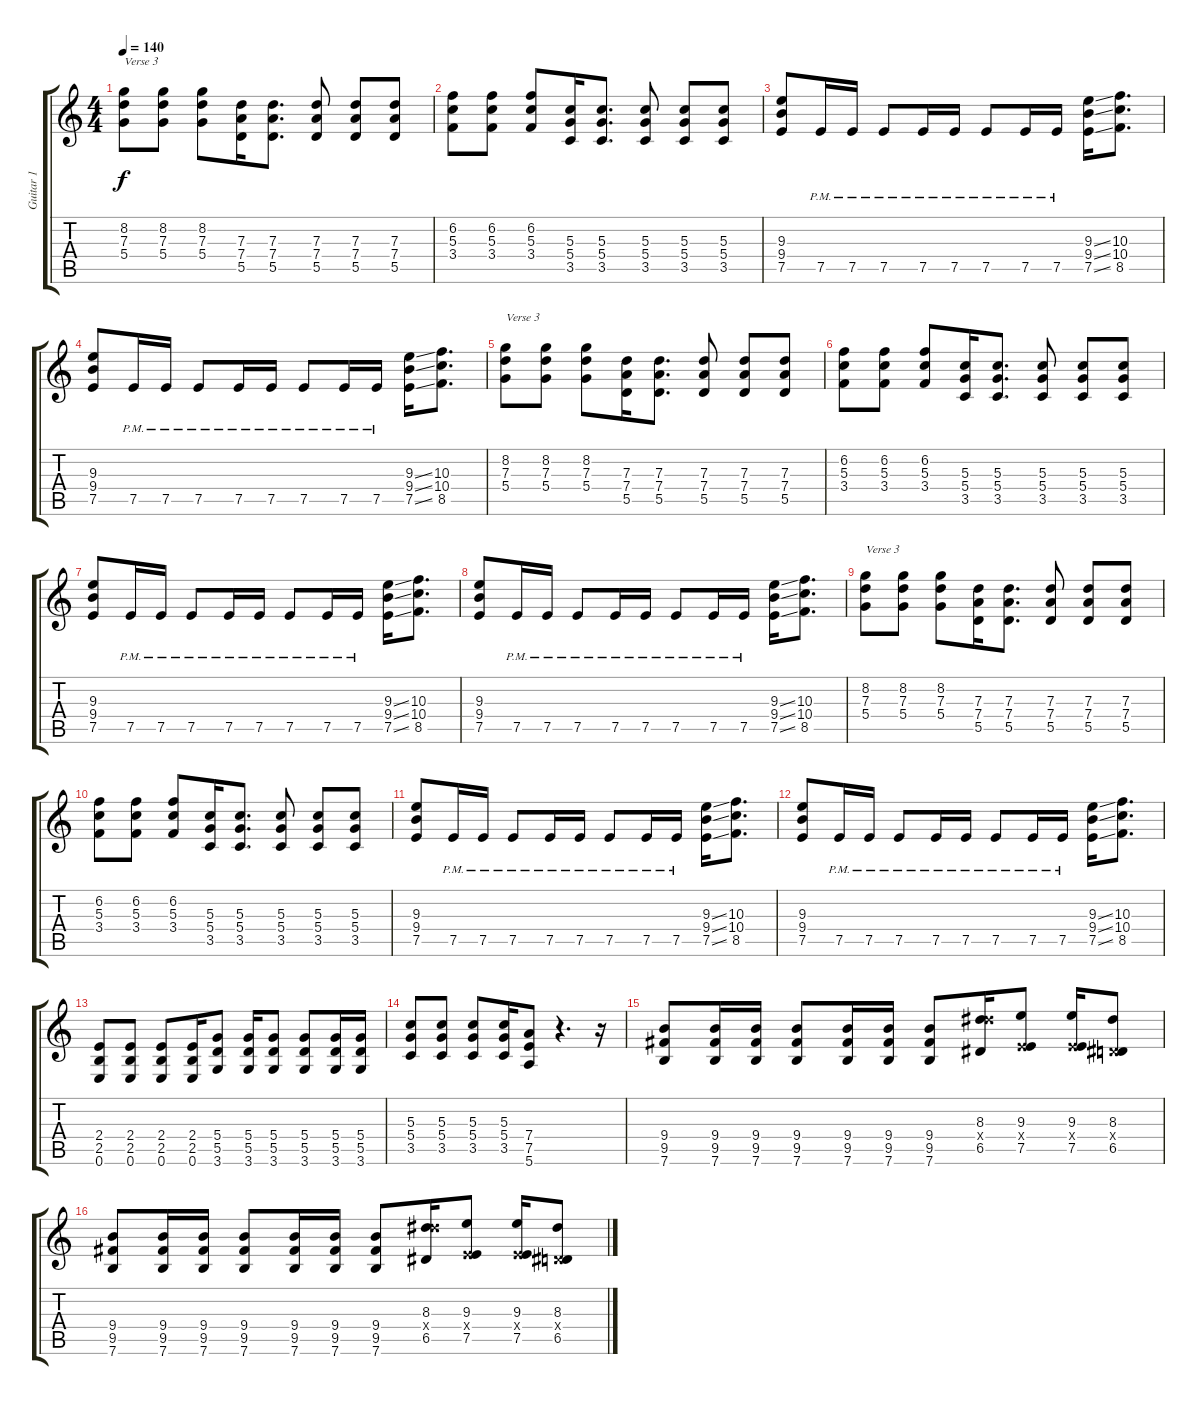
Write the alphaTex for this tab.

\track ("Guitar 1" "Guitar 1") {instrument distortionguitar}
\staff {score tabs}
\tuning (E4 B3 G3 D3 A2 E2) {hide}
\ts (4 4)
\tempo 140
\clef g2
\ks c
(8.2 7.3 5.4).8{txt "Verse 3" dy f} (8.2 7.3 5.4).8 (8.2 7.3 5.4).8 (7.3 7.4 5.5).16 (7.3 7.4 5.5).8{d} (7.3 7.4 5.5).8 (7.3 7.4 5.5).8 (7.3 7.4 5.5).8 |
(6.2 5.3 3.4).8 (6.2 5.3 3.4).8 (6.2 5.3 3.4).8 (5.3 5.4 3.5).16 (5.3 5.4 3.5).8{d} (5.3 5.4 3.5).8 (5.3 5.4 3.5).8 (5.3 5.4 3.5).8 |
(9.3 9.4 7.5).8 7.5{pm}.16 7.5{pm}.16 7.5{pm}.8 7.5{pm}.16 7.5{pm}.16 7.5{pm}.8 7.5{pm}.16 7.5{pm}.16 (9.3{ss} 9.4{ss} 7.5{ss}).16 (10.3 10.4 8.5).8{d} |
(9.3 9.4 7.5).8 7.5{pm}.16 7.5{pm}.16 7.5{pm}.8 7.5{pm}.16 7.5{pm}.16 7.5{pm}.8 7.5{pm}.16 7.5{pm}.16 (9.3{ss} 9.4{ss} 7.5{ss}).16 (10.3 10.4 8.5).8{d} |
(8.2 7.3 5.4).8{txt "Verse 3"} (8.2 7.3 5.4).8 (8.2 7.3 5.4).8 (7.3 7.4 5.5).16 (7.3 7.4 5.5).8{d} (7.3 7.4 5.5).8 (7.3 7.4 5.5).8 (7.3 7.4 5.5).8 |
(6.2 5.3 3.4).8 (6.2 5.3 3.4).8 (6.2 5.3 3.4).8 (5.3 5.4 3.5).16 (5.3 5.4 3.5).8{d} (5.3 5.4 3.5).8 (5.3 5.4 3.5).8 (5.3 5.4 3.5).8 |
(9.3 9.4 7.5).8 7.5{pm}.16 7.5{pm}.16 7.5{pm}.8 7.5{pm}.16 7.5{pm}.16 7.5{pm}.8 7.5{pm}.16 7.5{pm}.16 (9.3{ss} 9.4{ss} 7.5{ss}).16 (10.3 10.4 8.5).8{d} |
(9.3 9.4 7.5).8 7.5{pm}.16 7.5{pm}.16 7.5{pm}.8 7.5{pm}.16 7.5{pm}.16 7.5{pm}.8 7.5{pm}.16 7.5{pm}.16 (9.3{ss} 9.4{ss} 7.5{ss}).16 (10.3 10.4 8.5).8{d} |
(8.2 7.3 5.4).8{txt "Verse 3"} (8.2 7.3 5.4).8 (8.2 7.3 5.4).8 (7.3 7.4 5.5).16 (7.3 7.4 5.5).8{d} (7.3 7.4 5.5).8 (7.3 7.4 5.5).8 (7.3 7.4 5.5).8 |
(6.2 5.3 3.4).8 (6.2 5.3 3.4).8 (6.2 5.3 3.4).8 (5.3 5.4 3.5).16 (5.3 5.4 3.5).8{d} (5.3 5.4 3.5).8 (5.3 5.4 3.5).8 (5.3 5.4 3.5).8 |
(9.3 9.4 7.5).8 7.5{pm}.16 7.5{pm}.16 7.5{pm}.8 7.5{pm}.16 7.5{pm}.16 7.5{pm}.8 7.5{pm}.16 7.5{pm}.16 (9.3{ss} 9.4{ss} 7.5{ss}).16 (10.3 10.4 8.5).8{d} |
(9.3 9.4 7.5).8 7.5{pm}.16 7.5{pm}.16 7.5{pm}.8 7.5{pm}.16 7.5{pm}.16 7.5{pm}.8 7.5{pm}.16 7.5{pm}.16 (9.3{ss} 9.4{ss} 7.5{ss}).16 (10.3 10.4 8.5).8{d} |
(2.4 2.5 0.6).8 (2.4 2.5 0.6).8 (2.4 2.5 0.6).8 (2.4 2.5 0.6).16 (5.4 5.5 3.6).8 (5.4 5.5 3.6).16 (5.4 5.5 3.6).8 (5.4 5.5 3.6).8 (5.4 5.5 3.6).16 (5.4 5.5 3.6).16 |
(5.3 5.4 3.5).8 (5.3 5.4 3.5).8 (5.3 5.4 3.5).8 (5.3 5.4 3.5).16 (7.4 7.5 5.6).8 r.4{d} r.16 |
(9.4 9.5 7.6).8 (9.4 9.5 7.6).16 (9.4 9.5 7.6).16 (9.4 9.5 7.6).8 (9.4 9.5 7.6).16 (9.4 9.5 7.6).16 (9.4 9.5 7.6).8 (8.3 13.4{x} 6.5).16 (9.3 2.4{x} 7.5).8 (9.3 2.4{x} 7.5).16 (8.3 0.4{x} 6.5).8 |
(9.4 9.5 7.6).8 (9.4 9.5 7.6).16 (9.4 9.5 7.6).16 (9.4 9.5 7.6).8 (9.4 9.5 7.6).16 (9.4 9.5 7.6).16 (9.4 9.5 7.6).8 (8.3 13.4{x} 6.5).16 (9.3 2.4{x} 7.5).8 (9.3 2.4{x} 7.5).16 (8.3 0.4{x} 6.5).8
